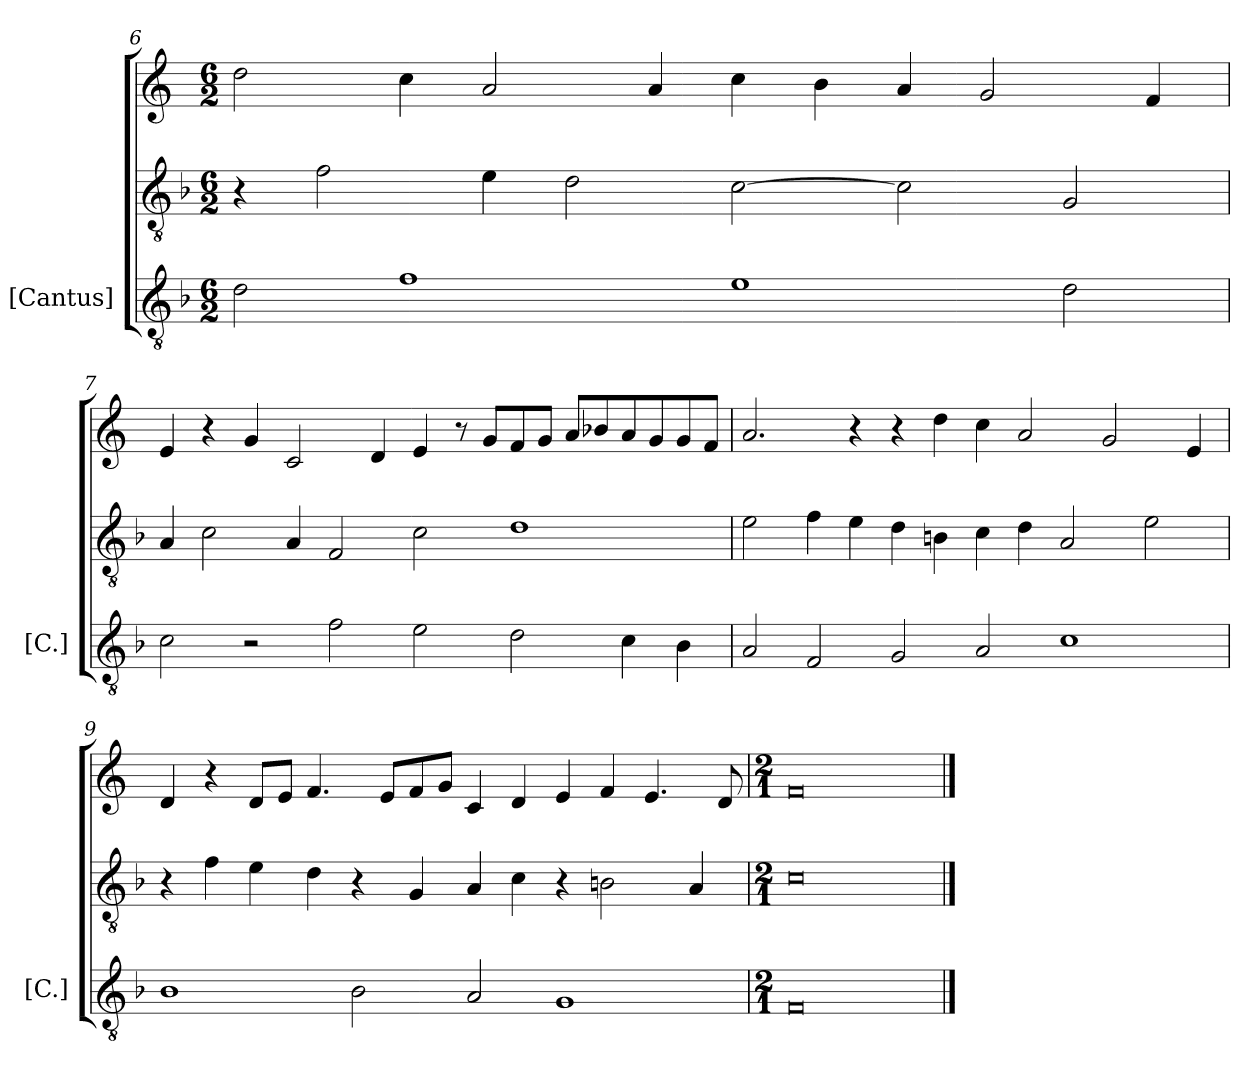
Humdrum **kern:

**kern	**kern	**kern
*part1	*part1	*part1
*staff3	*staff2	*staff1
*I"[Cantus]	*	*
*I'[C.]	*	*
*clefGv2	*clefGv2	*clefG2
*k[b-]	*k[b-]	*k[]
*M6/2	*M6/2	*M6/2
=6	=6	=6
2d\	4r	2dd\
.	2f\	.
1f	.	4cc\
.	4e\	2a/
.	2d\	.
.	.	4a/
1e	[2c\	4cc\
.	.	4b\
.	2c\]	4a/
.	.	2g/
2d\	2G/	.
.	.	4f/
=7	=7	=7
2c\	4A/	4e/
.	2c\	4r
2r	.	4g/
.	4A/	2c/
2f\	2F/	.
.	.	4d/
2e\	2c\	4e/
.	.	8r
.	.	8g/L
2d\	1d	8f/
.	.	8g/J
.	.	8a/L
.	.	8b-X/
4c\	.	8a/
.	.	8g/
4B-\	.	8g/
.	.	8f/J
=8	=8	=8
2A/	2e\	2.a/
2F/	4f\	.
.	4e\	4r
2G/	4d\	4r
.	4Bn\	4dd\
2A/	4c\	4cc\
.	4d\	2a/
1c	2A/	.
.	.	2g/
.	2e\	.
.	.	4e/
=9	=9	=9
1B-	4r	4d/
.	4f\	4r
.	4e\	8d/L
.	.	8e/J
.	4d\	4.f/
2B-\	4r	.
.	.	8e/L
.	4G/	8f/
.	.	8g/J
2A/	4A/	4c/
.	4c\	4d/
1G	4r	4e/
.	2Bn\	4f/
.	.	4.e/
.	4A/	.
.	.	8d/
=10	=10	=10
*M2/1	*M2/1	*M2/1
0F	0c	0f
==	==	==
*-	*-	*-
